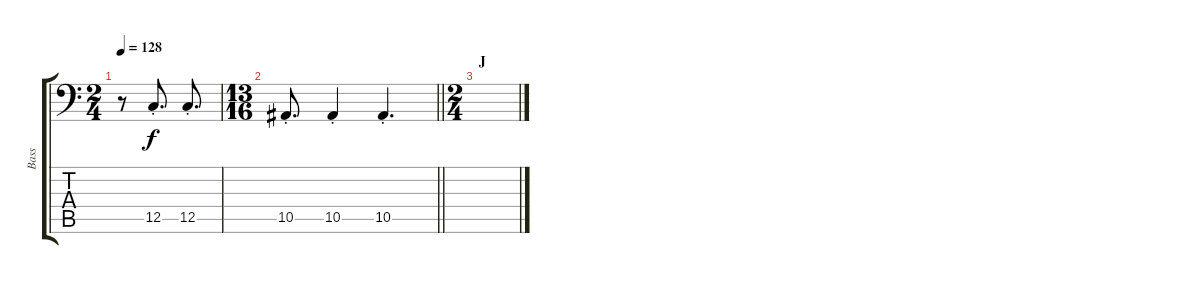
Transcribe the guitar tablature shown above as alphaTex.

\track ("Bass" "Bass") {instrument electricbasspick}
\staff {score tabs}
\tuning (Bb2 F2 C2 G1 C1 A0) {hide}
\ts (2 4)
\tempo 128
\clef f4
\ks c
r.8{dy f} 12.5{st}.8{d} 12.5{st}.8{d} |
\ts (13 16)
\barLineRight lightlight
10.5{st}.8{d} 10.5{st}.4 10.5{st}.4{d} |
\ts (2 4)
\section ("" "J")
